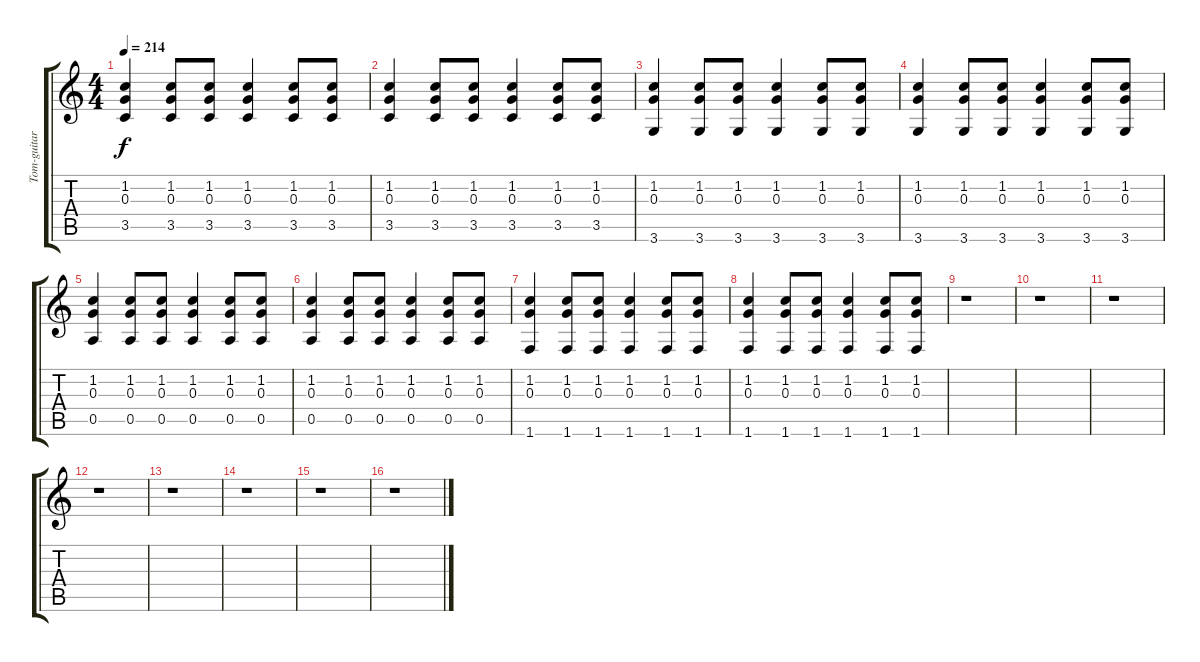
\track ("Tom-guitar" "Tom-guitar") {instrument overdrivenguitar}
\staff {score tabs}
\tuning (E4 B3 G3 D3 A2 E2) {hide}
\ts (4 4)
\tempo 214
\clef g2
\ks c
(1.2 0.3 3.5).4{dy f} (1.2 0.3 3.5).8 (1.2 0.3 3.5).8 (1.2 0.3 3.5).4 (1.2 0.3 3.5).8 (1.2 0.3 3.5).8 |
(1.2 0.3 3.5).4 (1.2 0.3 3.5).8 (1.2 0.3 3.5).8 (1.2 0.3 3.5).4 (1.2 0.3 3.5).8 (1.2 0.3 3.5).8 |
(1.2 0.3 3.6).4 (1.2 0.3 3.6).8 (1.2 0.3 3.6).8 (1.2 0.3 3.6).4 (1.2 0.3 3.6).8 (1.2 0.3 3.6).8 |
(1.2 0.3 3.6).4 (1.2 0.3 3.6).8 (1.2 0.3 3.6).8 (1.2 0.3 3.6).4 (1.2 0.3 3.6).8 (1.2 0.3 3.6).8 |
(1.2 0.3 0.5).4 (1.2 0.3 0.5).8 (1.2 0.3 0.5).8 (1.2 0.3 0.5).4 (1.2 0.3 0.5).8 (1.2 0.3 0.5).8 |
(1.2 0.3 0.5).4 (1.2 0.3 0.5).8 (1.2 0.3 0.5).8 (1.2 0.3 0.5).4 (1.2 0.3 0.5).8 (1.2 0.3 0.5).8 |
(1.2 0.3 1.6).4 (1.2 0.3 1.6).8 (1.2 0.3 1.6).8 (1.2 0.3 1.6).4 (1.2 0.3 1.6).8 (1.2 0.3 1.6).8 |
(1.2 0.3 1.6).4 (1.2 0.3 1.6).8 (1.2 0.3 1.6).8 (1.2 0.3 1.6).4 (1.2 0.3 1.6).8 (1.2 0.3 1.6).8 |
r.1 |
r.1 |
r.1 |
r.1 |
r.1 |
r.1 |
r.1 |
r.1
